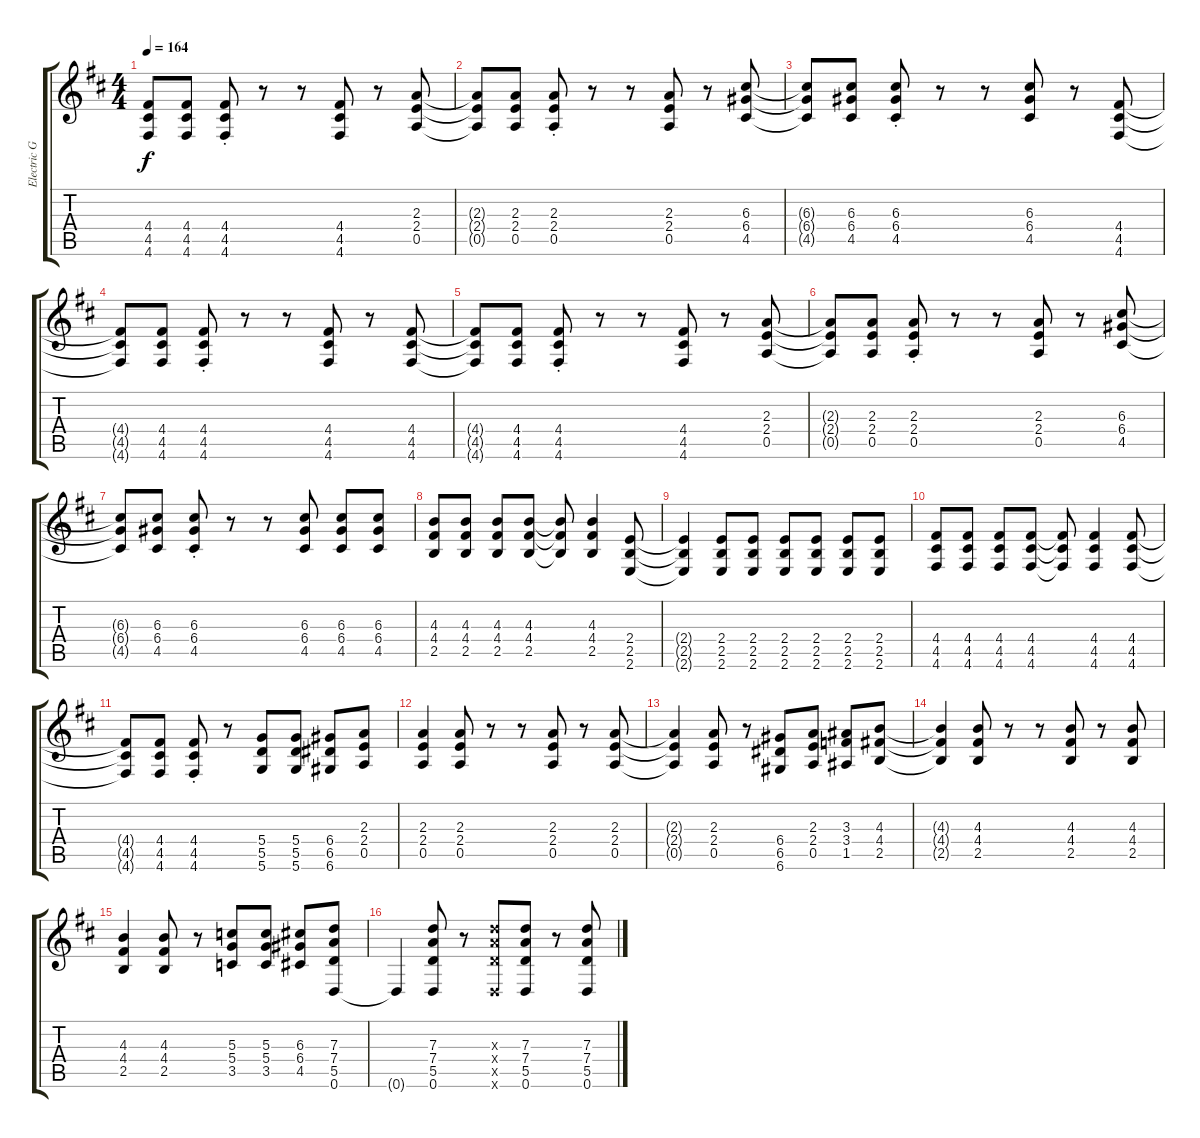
\track ("Electric Guitar In Drop D Tuning" "Electric G") {instrument overdrivenguitar}
\staff {score tabs}
\tuning (E4 B3 G3 D3 A2 D2) {hide}
\ts (4 4)
\tempo 164
\clef g2
\ks d
(4.4{t} 4.5{t} 4.6{t}).8{dy f} (4.4 4.5 4.6).8 (4.4{st} 4.5{st} 4.6{st}).8 r.8 r.8 (4.4 4.5 4.6).8 r.8 (2.3 2.4 0.5).8 |
(2.3{t} 2.4{t} 0.5{t}).8 (2.3 2.4 0.5).8 (2.3{st} 2.4{st} 0.5{st}).8 r.8 r.8 (2.3 2.4 0.5).8 r.8 (6.3 6.4 4.5).8 |
(6.3{t} 6.4{t} 4.5{t}).8 (6.3 6.4 4.5).8 (6.3{st} 6.4{st} 4.5{st}).8 r.8 r.8 (6.3 6.4 4.5).8 r.8 (4.4 4.5 4.6).8 |
(4.4{t} 4.5{t} 4.6{t}).8 (4.4 4.5 4.6).8 (4.4{st} 4.5{st} 4.6{st}).8 r.8 r.8 (4.4 4.5 4.6).8 r.8 (4.4 4.5 4.6).8 |
(4.4{t} 4.5{t} 4.6{t}).8 (4.4 4.5 4.6).8 (4.4{st} 4.5{st} 4.6{st}).8 r.8 r.8 (4.4 4.5 4.6).8 r.8 (2.3 2.4 0.5).8 |
(2.3{t} 2.4{t} 0.5{t}).8 (2.3 2.4 0.5).8 (2.3{st} 2.4{st} 0.5{st}).8 r.8 r.8 (2.3 2.4 0.5).8 r.8 (6.3 6.4 4.5).8 |
(6.3{t} 6.4{t} 4.5{t}).8 (6.3 6.4 4.5).8 (6.3{st} 6.4{st} 4.5{st}).8 r.8 r.8 (6.3 6.4 4.5).8 (6.3 6.4 4.5).8 (6.3 6.4 4.5).8 |
(4.3 4.4 2.5).8 (4.3 4.4 2.5).8 (4.3 4.4 2.5).8 (4.3 4.4 2.5).8 (4.3{t} 4.4{t} 2.5{t}).8 (4.3 4.4 2.5).4 (2.4 2.5 2.6).8 |
(2.4{t} 2.5{t} 2.6{t}).4 (2.4 2.5 2.6).8 (2.4 2.5 2.6).8 (2.4 2.5 2.6).8 (2.4 2.5 2.6).8 (2.4 2.5 2.6).8 (2.4 2.5 2.6).8 |
(4.4 4.5 4.6).8 (4.4 4.5 4.6).8 (4.4 4.5 4.6).8 (4.4 4.5 4.6).8 (4.4{t} 4.5{t} 4.6{t}).8 (4.4 4.5 4.6).4 (4.4 4.5 4.6).8 |
(4.4{t} 4.5{t} 4.6{t}).8 (4.4 4.5 4.6).8 (4.4{st} 4.5{st} 4.6{st}).8 r.8 (5.4 5.5 5.6).8 (5.4 5.5 5.6).8 (6.4 6.5 6.6).8 (2.3 2.4 0.5).8 |
(2.3 2.4 0.5).4 (2.3 2.4 0.5).8 r.8 r.8 (2.3 2.4 0.5).8 r.8 (2.3 2.4 0.5).8 |
(2.3{t} 2.4{t} 0.5{t}).4 (2.3 2.4 0.5).8 r.8 (6.4 6.5 6.6).8 (2.3 2.4 0.5).8 (3.3 3.4 1.5).8 (4.3 4.4 2.5).8 |
(4.3{t} 4.4{t} 2.5{t}).4 (4.3 4.4 2.5).8 r.8 r.8 (4.3 4.4 2.5).8 r.8 (4.3 4.4 2.5).8 |
(4.3 4.4 2.5).4 (4.3 4.4 2.5).8 r.8 (5.3 5.4 3.5).8 (5.3 5.4 3.5).8 (6.3 6.4 4.5).8 (7.3 7.4 5.5 0.6).8 |
0.6{t}.4 (7.3 7.4 5.5 0.6).8 r.8 (7.3{x} 7.4{x} 5.5{x} 0.6{x}).8 (7.3 7.4 5.5 0.6).8 r.8 (7.3 7.4 5.5 0.6).8
